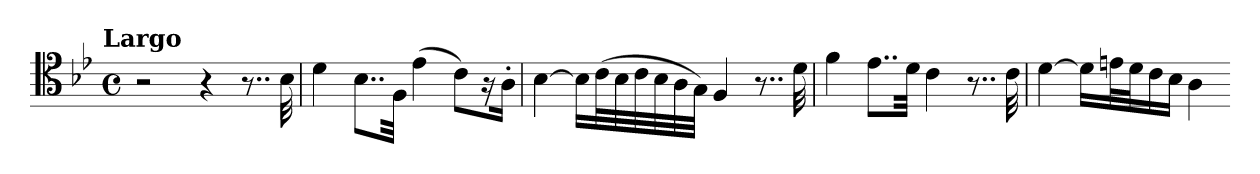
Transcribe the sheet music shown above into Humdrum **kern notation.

**kern
*part1
*staff1
*clefC4
*k[b-e-]
!!LO:TX:omd:t=Largo
*M4/4
*met(c)
*MM50
=1
2r
4r
8..r
32B-
=2
4d
8..B-\L
32F\Jkk
(4e-
8cL)
16r
16A'Jk
=3
[4B-
16B-LL]
(32cL
32B-
32c
32B-
32A
32GJJJ)
4F
8..r
32d
!!LO:LB:g=z
=4
4f
8..e-L
32dJkk
4c
8..r
32c
=5
[4d
16dLL]
32enL
32dJ
16c
16B-JJ
4A
=-
*-
